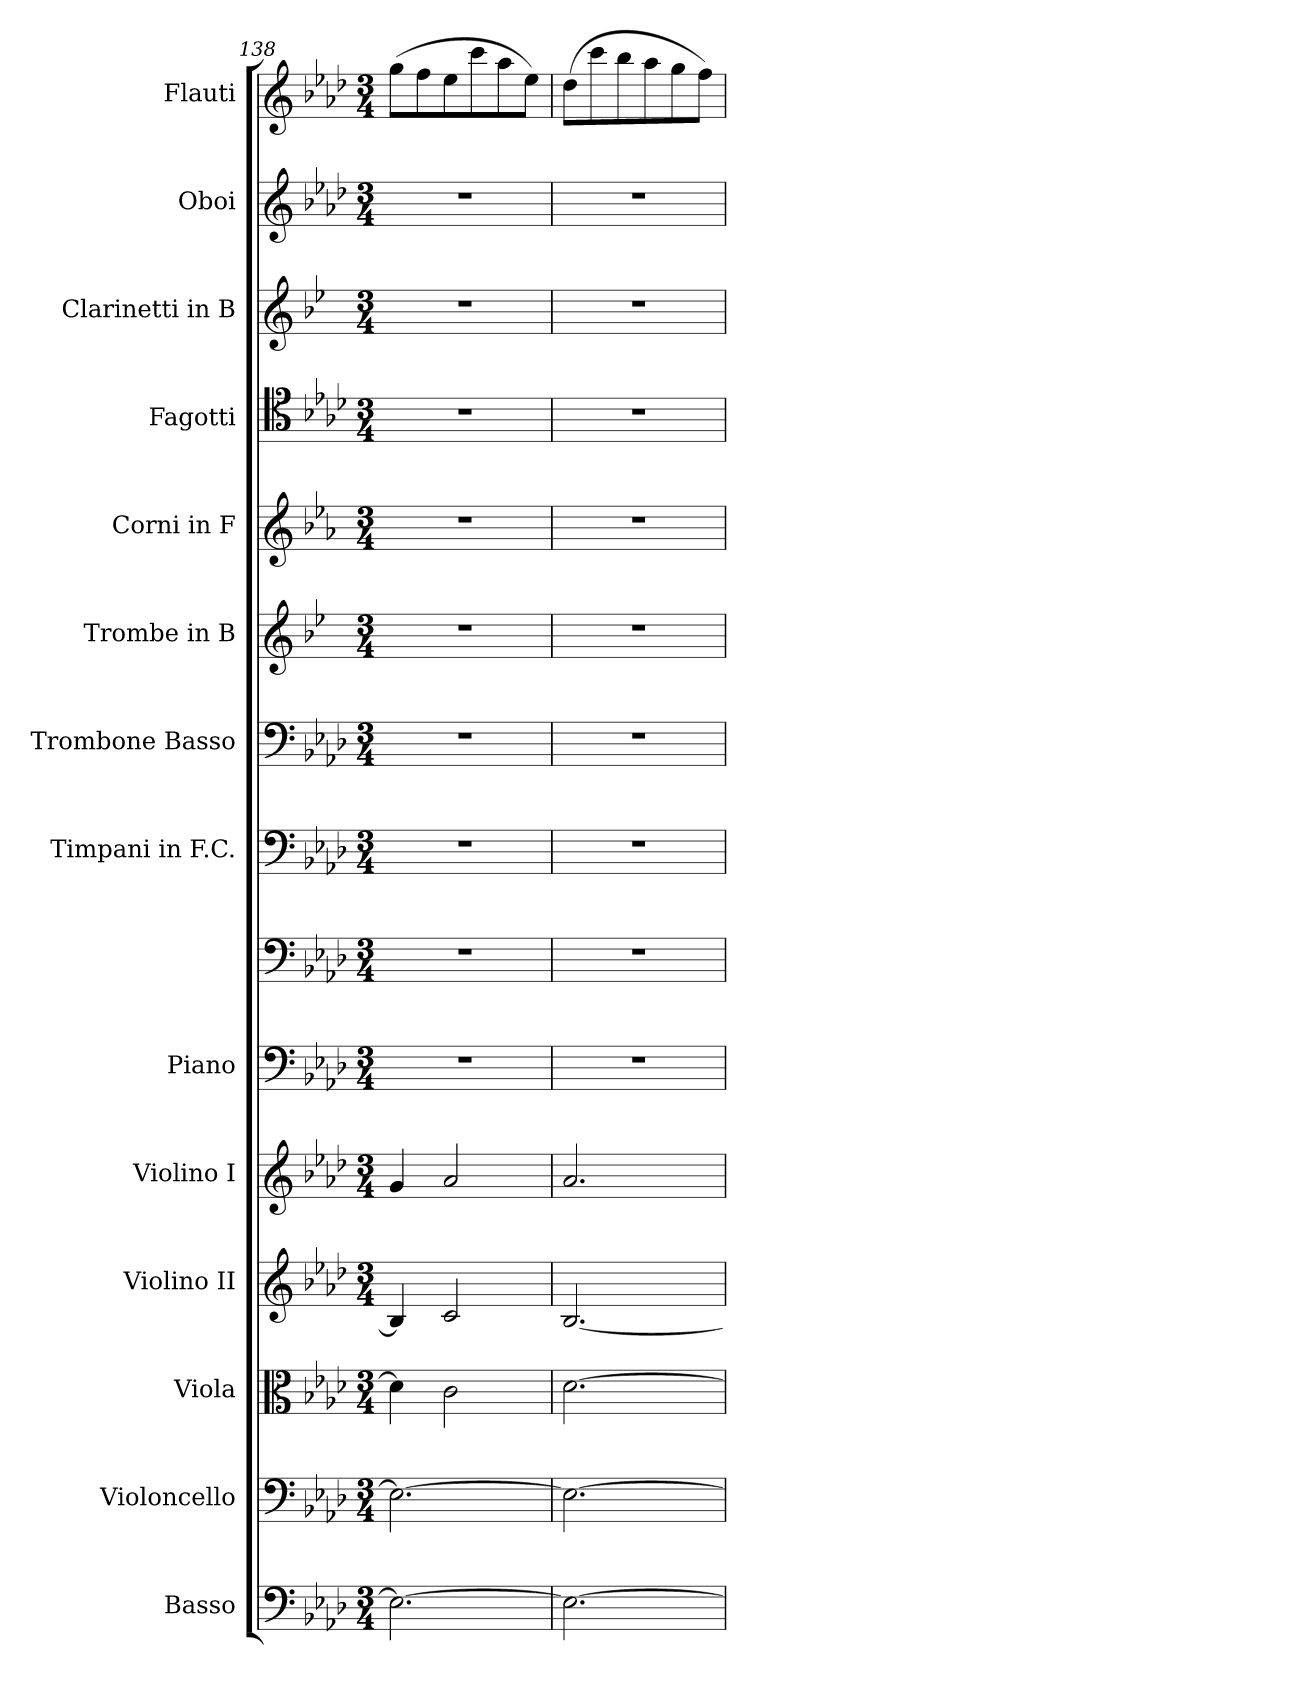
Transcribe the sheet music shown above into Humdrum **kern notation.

**kern	**kern	**kern	**kern	**kern	**kern	**kern	**kern	**kern	**kern	**kern	**kern	**kern	**kern	**kern
*part14	*part13	*part12	*part11	*part10	*part9	*part9	*part8	*part7	*part6	*part5	*part4	*part3	*part2	*part1
*staff15	*staff14	*staff13	*staff12	*staff11	*staff10	*staff9	*staff8	*staff7	*staff6	*staff5	*staff4	*staff3	*staff2	*staff1
*I"Basso	*I"Violoncello	*I"Viola	*I"Violino II	*I"Violino I	*I"Piano	*	*I"Timpani in F.C.	*I"Trombone Basso	*I"Trombe in B	*I"Corni in F	*I"Fagotti	*I"Clarinetti in B	*I"Oboi	*I"Flauti
*	*	*	*	*	*I'Pno.	*	*I'Timp.	*	*	*	*	*	*I'Ob.	*I'Fl.
*clefF4	*clefF4	*clefC3	*clefG2	*clefG2	*clefF4	*clefF4	*clefF4	*clefF4	*clefG2	*clefG2	*clefC4	*clefG2	*clefG2	*clefG2
*ITrd7c12	*	*	*	*	*	*	*	*	*ITrd1c2	*ITrd4c7	*	*ITrd1c2	*	*
*k[b-e-a-d-]	*k[b-e-a-d-]	*k[b-e-a-d-]	*k[b-e-a-d-]	*k[b-e-a-d-]	*k[b-e-a-d-]	*k[b-e-a-d-]	*k[b-e-a-d-]	*k[b-e-a-d-]	*k[b-e-a-d-]	*k[b-e-a-d-]	*k[b-e-a-d-]	*k[b-e-a-d-]	*k[b-e-a-d-]	*k[b-e-a-d-]
*M3/4	*M3/4	*M3/4	*M3/4	*M3/4	*M3/4	*M3/4	*M3/4	*M3/4	*M3/4	*M3/4	*M3/4	*M3/4	*M3/4	*M3/4
=138	=138	=138	=138	=138	=138	=138	=138	=138	=138	=138	=138	=138	=138	=138
2.EE-\_	2.E-\_	4d-\]	4B-/]	4g/	2.r	2.r	2.r	2.r	2.r	2.r	2.r	2.r	2.r	(>8gg\L
.	.	.	.	.	.	.	.	.	.	.	.	.	.	8ff\
.	.	2c\	2c/	2a-/	.	.	.	.	.	.	.	.	.	8ee-\
.	.	.	.	.	.	.	.	.	.	.	.	.	.	8ccc\
.	.	.	.	.	.	.	.	.	.	.	.	.	.	8aa-\
.	.	.	.	.	.	.	.	.	.	.	.	.	.	8ee-\J)
=139	=139	=139	=139	=139	=139	=139	=139	=139	=139	=139	=139	=139	=139	=139
2.EE-\_	2.E-\_	[2.d-\	[2.B-/	2.a-/	2.r	2.r	2.r	2.r	2.r	2.r	2.r	2.r	2.r	(>8dd-\L
.	.	.	.	.	.	.	.	.	.	.	.	.	.	8ccc\
.	.	.	.	.	.	.	.	.	.	.	.	.	.	8bb-\
.	.	.	.	.	.	.	.	.	.	.	.	.	.	8aa-\
.	.	.	.	.	.	.	.	.	.	.	.	.	.	8gg\
.	.	.	.	.	.	.	.	.	.	.	.	.	.	8ff\J)
=	=	=	=	=	=	=	=	=	=	=	=	=	=	=
*-	*-	*-	*-	*-	*-	*-	*-	*-	*-	*-	*-	*-	*-	*-
